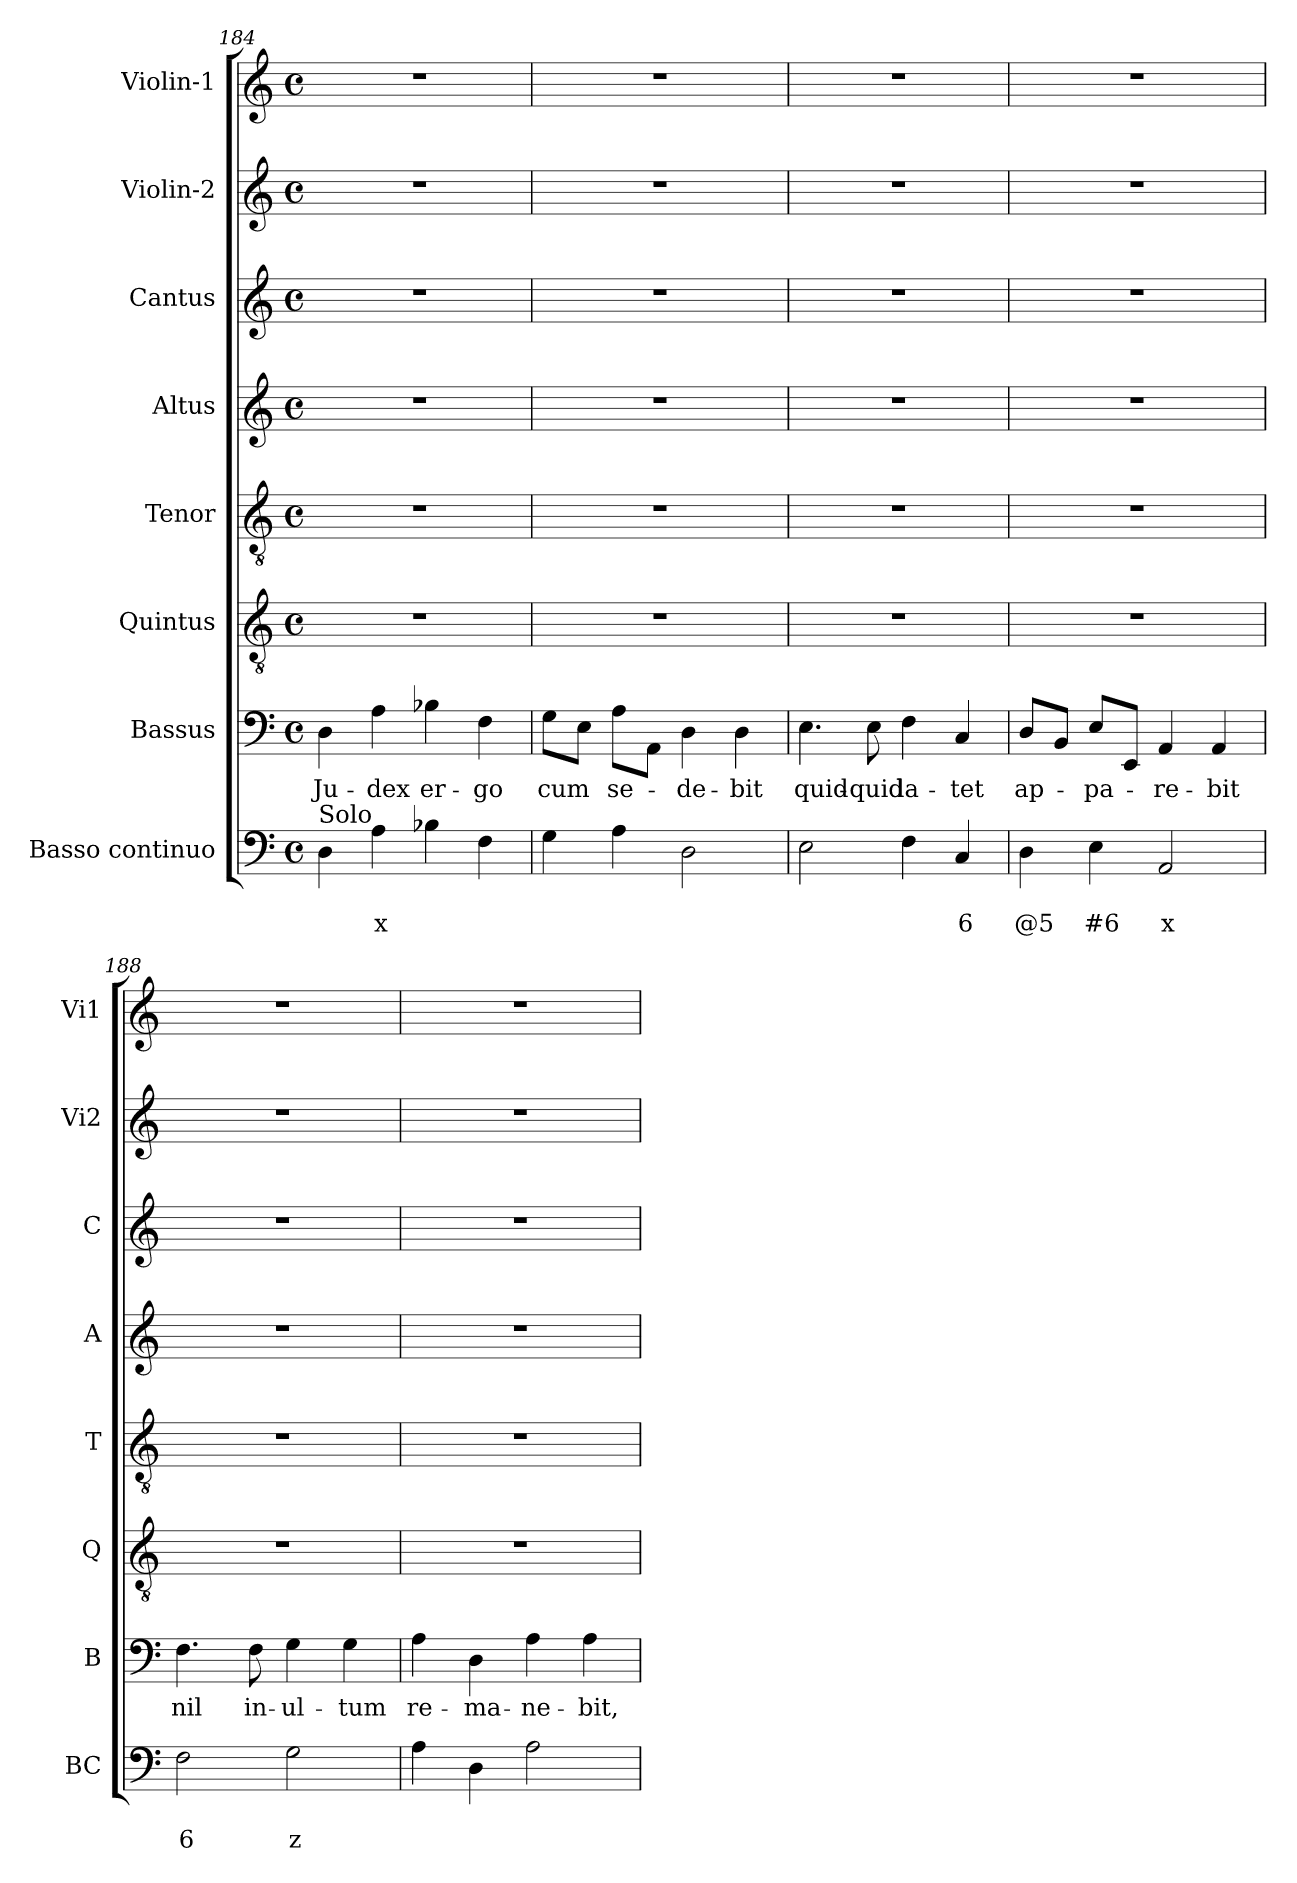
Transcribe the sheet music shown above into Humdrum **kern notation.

**kern	**text	**text	**kern	**text	**kern	**kern	**kern	**kern	**kern	**kern
*part8	*part8	*part8	*part7	*part7	*part6	*part5	*part4	*part3	*part2	*part1
*staff8	*staff8	*staff8	*staff7	*staff7	*staff6	*staff5	*staff4	*staff3	*staff2	*staff1
*I"Basso continuo	*	*	*I"Bassus	*	*I"Quintus	*I"Tenor	*I"Altus	*I"Cantus	*I"Violin-2	*I"Violin-1
*I'BC	*	*	*I'B	*	*I'Q	*I'T	*I'A	*I'C	*I'Vi2	*I'Vi1
!!LO:PB:g=z
*clefF4	*	*	*clefF4	*	*clefGv2	*clefGv2	*clefG2	*clefG2	*clefG2	*clefG2
*k[]	*	*	*k[]	*	*k[]	*k[]	*k[]	*k[]	*k[]	*k[]
*C:	*	*	*C:	*	*C:	*C:	*C:	*C:	*C:	*C:
*M4/4	*	*	*M4/4	*	*M4/4	*M4/4	*M4/4	*M4/4	*M4/4	*M4/4
*met(c)	*	*	*met(c)	*	*met(c)	*met(c)	*met(c)	*met(c)	*met(c)	*met(c)
=184	=184	=184	=184	=184	=184	=184	=184	=184	=184	=184
!LO:TX:a:t=Solo	!	!	!	!	!	!	!	!	!	!
!	!	!	!	!LO:LY:b	!	!	!	!	!	!
4D\	.	.	4D\	Ju-	1r	1r	1r	1r	1r	1r
!	!	!LO:LY:b	!	!LO:LY:b	!	!	!	!	!	!
4A\	.	x	4A\	-dex	.	.	.	.	.	.
!	!	!	!	!LO:LY:b	!	!	!	!	!	!
4B-X\	.	.	4B-X\	er-	.	.	.	.	.	.
!	!	!	!	!LO:LY:b	!	!	!	!	!	!
4F\	.	.	4F\	-go	.	.	.	.	.	.
=185	=185	=185	=185	=185	=185	=185	=185	=185	=185	=185
!	!	!	!	!LO:LY:b	!	!	!	!	!	!
4G\	.	.	8G\L	cum	1r	1r	1r	1r	1r	1r
.	.	.	8E\J	.	.	.	.	.	.	.
!	!	!	!	!LO:LY:b	!	!	!	!	!	!
4A\	.	.	8A\L	se-	.	.	.	.	.	.
.	.	.	8AA\J	.	.	.	.	.	.	.
!	!	!	!	!LO:LY:b	!	!	!	!	!	!
2D\	.	.	4D\	-de-	.	.	.	.	.	.
!	!	!	!	!LO:LY:b	!	!	!	!	!	!
.	.	.	4D\	-bit	.	.	.	.	.	.
=186	=186	=186	=186	=186	=186	=186	=186	=186	=186	=186
!	!	!	!	!LO:LY:b	!	!	!	!	!	!
2E\	.	.	4.E\	quid-	1r	1r	1r	1r	1r	1r
!	!	!	!	!LO:LY:b	!	!	!	!	!	!
.	.	.	8E\	-quid	.	.	.	.	.	.
!	!	!	!	!LO:LY:b	!	!	!	!	!	!
4F\	.	.	4F\	la-	.	.	.	.	.	.
!	!	!LO:LY:b	!	!LO:LY:b	!	!	!	!	!	!
4C/	.	6	4C/	-tet	.	.	.	.	.	.
=187	=187	=187	=187	=187	=187	=187	=187	=187	=187	=187
!	!	!LO:LY:b	!	!LO:LY:b	!	!	!	!	!	!
4D\	.	@5	8D/L	ap-	1r	1r	1r	1r	1r	1r
.	.	.	8BB/J	.	.	.	.	.	.	.
!	!	!LO:LY:b	!	!LO:LY:b	!	!	!	!	!	!
4E\	.	#6	8E/L	-pa-	.	.	.	.	.	.
.	.	.	8EE/J	.	.	.	.	.	.	.
!	!	!LO:LY:b	!	!LO:LY:b	!	!	!	!	!	!
2AA/	.	x	4AA/	-re-	.	.	.	.	.	.
!	!	!	!	!LO:LY:b	!	!	!	!	!	!
.	.	.	4AA/	-bit	.	.	.	.	.	.
!!LO:LB:g=z
=188	=188	=188	=188	=188	=188	=188	=188	=188	=188	=188
!	!	!LO:LY:b	!	!LO:LY:b	!	!	!	!	!	!
2F\	.	6	4.F\	nil	1r	1r	1r	1r	1r	1r
!	!	!	!	!LO:LY:b	!	!	!	!	!	!
.	.	.	8F\	in-	.	.	.	.	.	.
!	!	!LO:LY:b	!	!LO:LY:b	!	!	!	!	!	!
2G\	.	z	4G\	-ul-	.	.	.	.	.	.
!	!	!	!	!LO:LY:b	!	!	!	!	!	!
.	.	.	4G\	-tum	.	.	.	.	.	.
=189	=189	=189	=189	=189	=189	=189	=189	=189	=189	=189
!	!	!	!	!LO:LY:b	!	!	!	!	!	!
4A\	.	.	4A\	re-	1r	1r	1r	1r	1r	1r
!	!	!	!	!LO:LY:b	!	!	!	!	!	!
4D\	.	.	4D\	-ma-	.	.	.	.	.	.
!	!	!	!	!LO:LY:b	!	!	!	!	!	!
2A\	.	.	4A\	-ne-	.	.	.	.	.	.
!	!	!	!	!LO:LY:b	!	!	!	!	!	!
.	.	.	4A\	-bit,	.	.	.	.	.	.
=	=	=	=	=	=	=	=	=	=	=
*-	*-	*-	*-	*-	*-	*-	*-	*-	*-	*-
